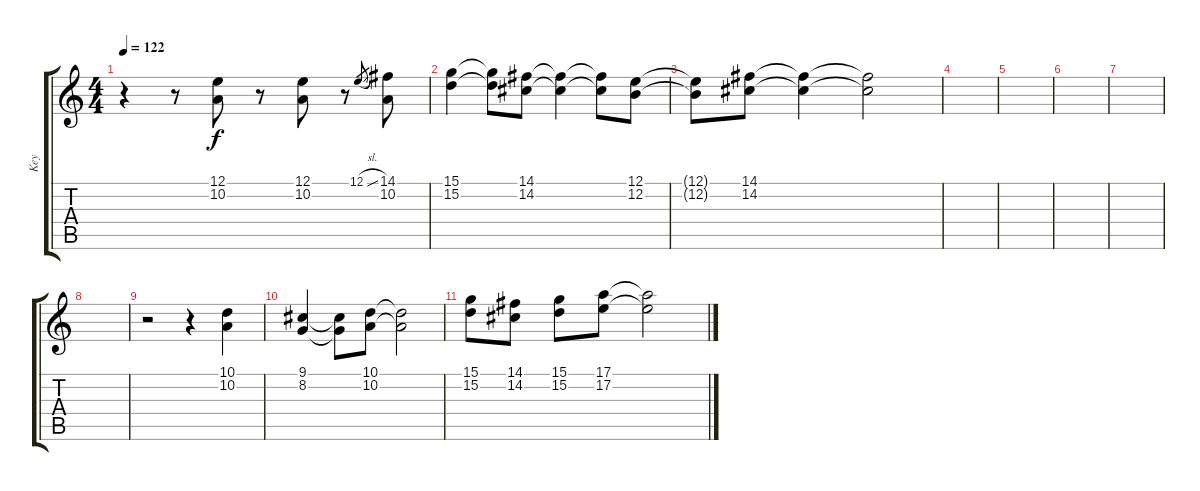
\track ("Key" "Key") {instrument accordion}
\staff {score tabs}
\tuning (E4 B3 G3 D3 A2 E2) {hide}
\ts (4 4)
\tempo 122
\clef g2
\ks c
r.4{dy f} r.8 (12.1 10.2).8 r.8 (12.1 10.2).8 r.8 12.1{sl}.8{gr} (14.1 10.2).8 |
(15.1 15.2).4 (15.1{t} 15.2{t}).8 (14.1 14.2).8 (14.1{t} 14.2{t}).4 (14.1{t} 14.2{t}).8 (12.1 12.2).8 |
(12.1{t} 12.2{t}).8 (14.1 14.2).8 (14.1{t} 14.2{t}).4 (14.1{t} 14.2{t}).2 |
|
|
|
|
|
r.2 r.4 (10.1 10.2).4 |
(9.1 8.2).4 (9.1{t} 8.2{t}).8 (10.1 10.2).8 (10.1{t} 10.2{t}).2 |
(15.1 15.2).8 (14.1 14.2).8 (15.1 15.2).8 (17.1 17.2).8 (17.1{t} 17.2{t}).2
